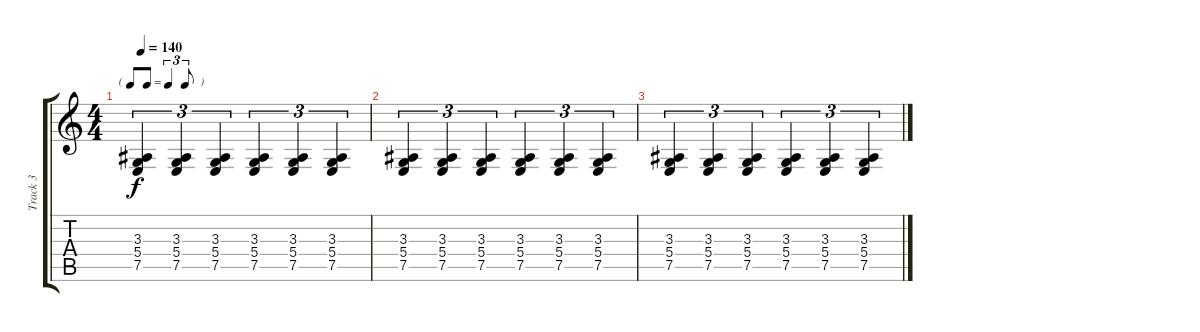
\track ("Track 3" "Track 3") {instrument electricpiano2}
\staff {score tabs}
\tuning (E4 B3 G3 D3 A2 E2) {hide}
\ts (4 4)
\tf triplet8th
\tempo 140
\clef g2
\ks c
(3.3 5.4 7.5).4{tu (3 2) dy f} (3.3 5.4 7.5).4{tu (3 2)} (3.3 5.4 7.5).4{tu (3 2)} (3.3 5.4 7.5).4{tu (3 2)} (3.3 5.4 7.5).4{tu (3 2)} (3.3 5.4 7.5).4{tu (3 2)} |
(3.3 5.4 7.5).4{tu (3 2)} (3.3 5.4 7.5).4{tu (3 2)} (3.3 5.4 7.5).4{tu (3 2)} (3.3 5.4 7.5).4{tu (3 2)} (3.3 5.4 7.5).4{tu (3 2)} (3.3 5.4 7.5).4{tu (3 2)} |
(3.3 5.4 7.5).4{tu (3 2)} (3.3 5.4 7.5).4{tu (3 2)} (3.3 5.4 7.5).4{tu (3 2)} (3.3 5.4 7.5).4{tu (3 2)} (3.3 5.4 7.5).4{tu (3 2)} (3.3 5.4 7.5).4{tu (3 2)}
